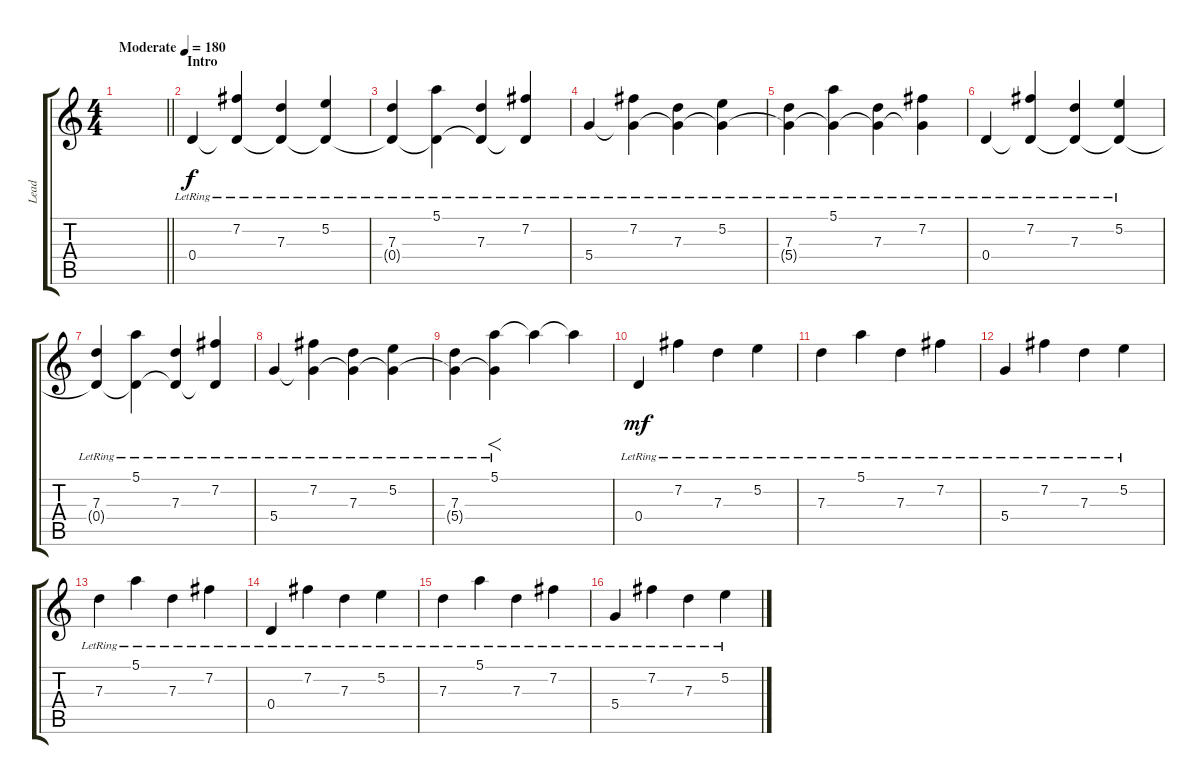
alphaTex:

\track ("Lead" "Lead") {instrument distortionguitar}
\staff {score tabs}
\tuning (E4 B3 G3 D3 A2 D2) {hide}
\ts (4 4)
\tempo (180 "Moderate")
\clef g2
\barLineRight lightlight
\ks c
|
\section ("" "Intro")
0.4{lr}.4{volume 11 instrument overdrivenguitar} (7.2{lr} 0.4{lr t}).4 (7.3{lr} 0.4{lr t}).4 (5.2{lr} 0.4{lr t}).4 |
(7.3{lr} 0.4{lr t}).4 (5.1{lr} 0.4{lr t}).4 (7.3{lr} 0.4{lr t}).4 (7.2{lr} 0.4{lr t}).4 |
5.4{lr}.4 (7.2{lr} 5.4{lr t}).4 (7.3{lr} 5.4{lr t}).4 (5.2{lr} 5.4{lr t}).4 |
(7.3{lr} 5.4{lr t}).4 (5.1{lr} 5.4{lr t}).4 (7.3{lr} 5.4{lr t}).4 (7.2{lr} 5.4{lr t}).4 |
0.4{lr}.4 (7.2{lr} 0.4{lr t}).4 (7.3{lr} 0.4{lr t}).4 (5.2{lr} 0.4{lr t}).4 |
(7.3{lr} 0.4{lr t}).4 (5.1{lr} 0.4{lr t}).4 (7.3{lr} 0.4{lr t}).4 (7.2{lr} 0.4{lr t}).4 |
5.4{lr}.4 (7.2{lr} 5.4{lr t}).4 (7.3{lr} 5.4{lr t}).4 (5.2{lr} 5.4{lr t}).4 |
(7.3{lr} 5.4{lr t}).4 (5.1{lr} 5.4{lr t}).4{f} 5.1{t}.4{dy f} 5.1{t}.4 |
0.4{lr}.4{dy mf volume 14 instrument distortionguitar} 7.2{lr}.4 7.3{lr}.4 5.2{lr}.4 |
7.3{lr}.4 5.1{lr}.4 7.3{lr}.4 7.2{lr}.4 |
5.4{lr}.4 7.2{lr}.4 7.3{lr}.4 5.2{lr}.4 |
7.3{lr}.4 5.1{lr}.4 7.3{lr}.4 7.2{lr}.4 |
0.4{lr}.4 7.2{lr}.4 7.3{lr}.4 5.2{lr}.4 |
7.3{lr}.4 5.1{lr}.4 7.3{lr}.4 7.2{lr}.4 |
5.4{lr}.4 7.2{lr}.4 7.3{lr}.4 5.2{lr}.4
